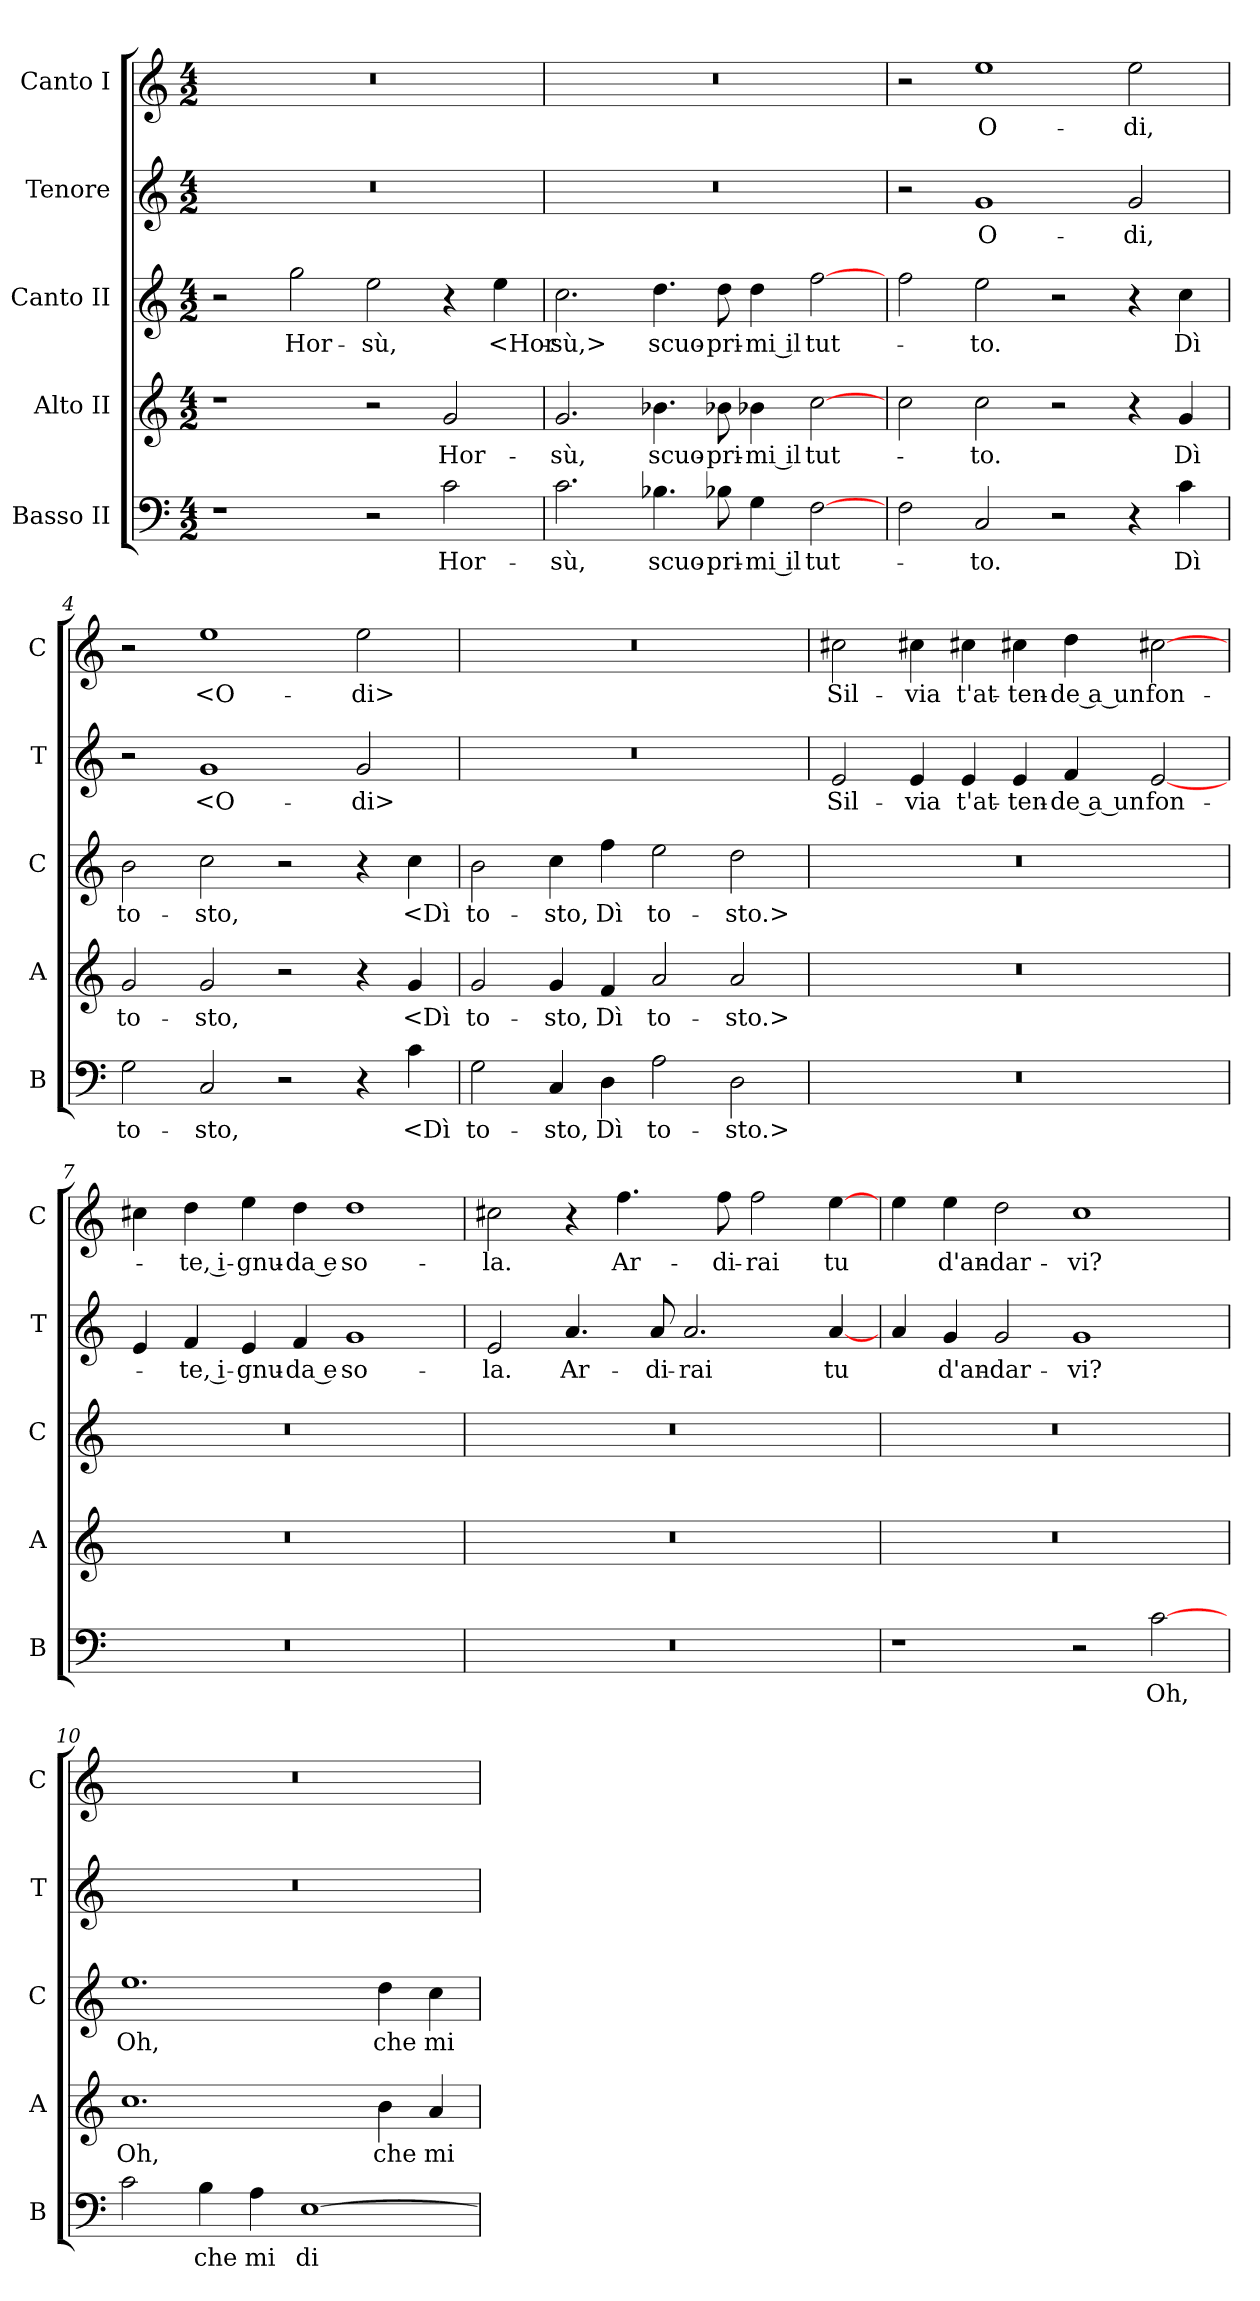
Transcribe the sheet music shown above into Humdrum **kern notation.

**kern	**text	**kern	**text	**kern	**text	**kern	**text	**kern	**text
*part5	*part5	*part4	*part4	*part3	*part3	*part2	*part2	*part1	*part1
*staff5	*staff5	*staff4	*staff4	*staff3	*staff3	*staff2	*staff2	*staff1	*staff1
*I"Basso II	*	*I"Alto II	*	*I"Canto II	*	*I"Tenore	*	*I"Canto I	*
*I'B	*	*I'A	*	*I'C	*	*I'T	*	*I'C	*
*clefF4	*	*clefG2	*	*clefG2	*	*clefG2	*	*clefG2	*
*k[]	*	*k[]	*	*k[]	*	*k[]	*	*k[]	*
*M4/2	*	*M4/2	*	*M4/2	*	*M4/2	*	*M4/2	*
=1	=1	=1	=1	=1	=1	=1	=1	=1	=1
1r	.	1r	.	2r	.	0r	.	0r	.
.	.	.	.	2gg	Hor-	.	.	.	.
2r	.	2r	.	2ee	-sù,	.	.	.	.
2c	Hor-	2g	Hor-	4r	.	.	.	.	.
.	.	.	.	4ee	<Hor-	.	.	.	.
=2	=2	=2	=2	=2	=2	=2	=2	=2	=2
2.c	-sù,	2.g	-sù,	2.cc	-sù,>	0r	.	0r	.
4.B-X	scuo-	4.b-X	scuo-	4.dd	scuo-	.	.	.	.
8B-X	-pri-	8b-X	-pri-	8dd	-pri-	.	.	.	.
4G	-mi il	4b-X	-mi il	4dd	-mi il	.	.	.	.
[2F	tut-	[2cc	tut-	[2ff	tut-	.	.	.	.
=3	=3	=3	=3	=3	=3	=3	=3	=3	=3
2F	.	2cc	.	2ff	.	2r	.	2r	.
2C	-to.	2cc	-to.	2ee	-to.	1g	O-	1ee	O-
2r	.	2r	.	2r	.	.	.	.	.
4r	.	4r	.	4r	.	2g	-di,	2ee	-di,
4c	Dì	4g	Dì	4cc	Dì	.	.	.	.
=4	=4	=4	=4	=4	=4	=4	=4	=4	=4
2G	to-	2g	to-	2b	to-	2r	.	2r	.
2C	-sto,	2g	-sto,	2cc	-sto,	1g	<O-	1ee	<O-
2r	.	2r	.	2r	.	.	.	.	.
4r	.	4r	.	4r	.	2g	-di>	2ee	-di>
4c	<Dì	4g	<Dì	4cc	<Dì	.	.	.	.
=5	=5	=5	=5	=5	=5	=5	=5	=5	=5
2G	to-	2g	to-	2b	to-	0r	.	0r	.
4C	-sto,	4g	-sto,	4cc	-sto,	.	.	.	.
4D	Dì	4f	Dì	4ff	Dì	.	.	.	.
2A	to-	2a	to-	2ee	to-	.	.	.	.
2D	-sto.>	2a	-sto.>	2dd	-sto.>	.	.	.	.
=6	=6	=6	=6	=6	=6	=6	=6	=6	=6
0r	.	0r	.	0r	.	2e	Sil-	2cc#X	Sil-
.	.	.	.	.	.	4e	-via	4cc#X	-via
.	.	.	.	.	.	4e	t'at-	4cc#X	t'at-
.	.	.	.	.	.	4e	-ten-	4cc#X	-ten-
.	.	.	.	.	.	4f	-de a un	4dd	-de a un
.	.	.	.	.	.	[2e	fon-	[2cc#X	fon-
=7	=7	=7	=7	=7	=7	=7	=7	=7	=7
0r	.	0r	.	0r	.	4e	.	4cc#X	.
.	.	.	.	.	.	4f	-te, i-	4dd	-te, i-
.	.	.	.	.	.	4e	-gnu-	4ee	-gnu-
.	.	.	.	.	.	4f	-da e	4dd	-da e
.	.	.	.	.	.	1g	so-	1dd	so-
=8	=8	=8	=8	=8	=8	=8	=8	=8	=8
0r	.	0r	.	0r	.	2e	-la.	2cc#X	-la.
.	.	.	.	.	.	4.a	Ar-	4r	.
.	.	.	.	.	.	.	.	4.ff	Ar-
.	.	.	.	.	.	8a	-di-	.	.
.	.	.	.	.	.	2.a	-rai	.	.
.	.	.	.	.	.	.	.	8ff	-di-
.	.	.	.	.	.	.	.	2ff	-rai
.	.	.	.	.	.	[4a	tu	[4ee	tu
=9	=9	=9	=9	=9	=9	=9	=9	=9	=9
1r	.	0r	.	0r	.	4a	.	4ee	.
.	.	.	.	.	.	4g	d'an-	4ee	d'an-
.	.	.	.	.	.	2g	-dar-	2dd	-dar-
2r	.	.	.	.	.	1g	-vi?	1cc	-vi?
[2c	Oh,	.	.	.	.	.	.	.	.
=10	=10	=10	=10	=10	=10	=10	=10	=10	=10
2c	.	1.cc	Oh,	1.ee	Oh,	0r	.	0r	.
4B	che	.	.	.	.	.	.	.	.
4A	mi	.	.	.	.	.	.	.	.
[1E	di-	.	.	.	.	.	.	.	.
.	.	4b	che	4dd	che	.	.	.	.
.	.	4a	mi	4cc	mi	.	.	.	.
=	=	=	=	=	=	=	=	=	=
*-	*-	*-	*-	*-	*-	*-	*-	*-	*-
